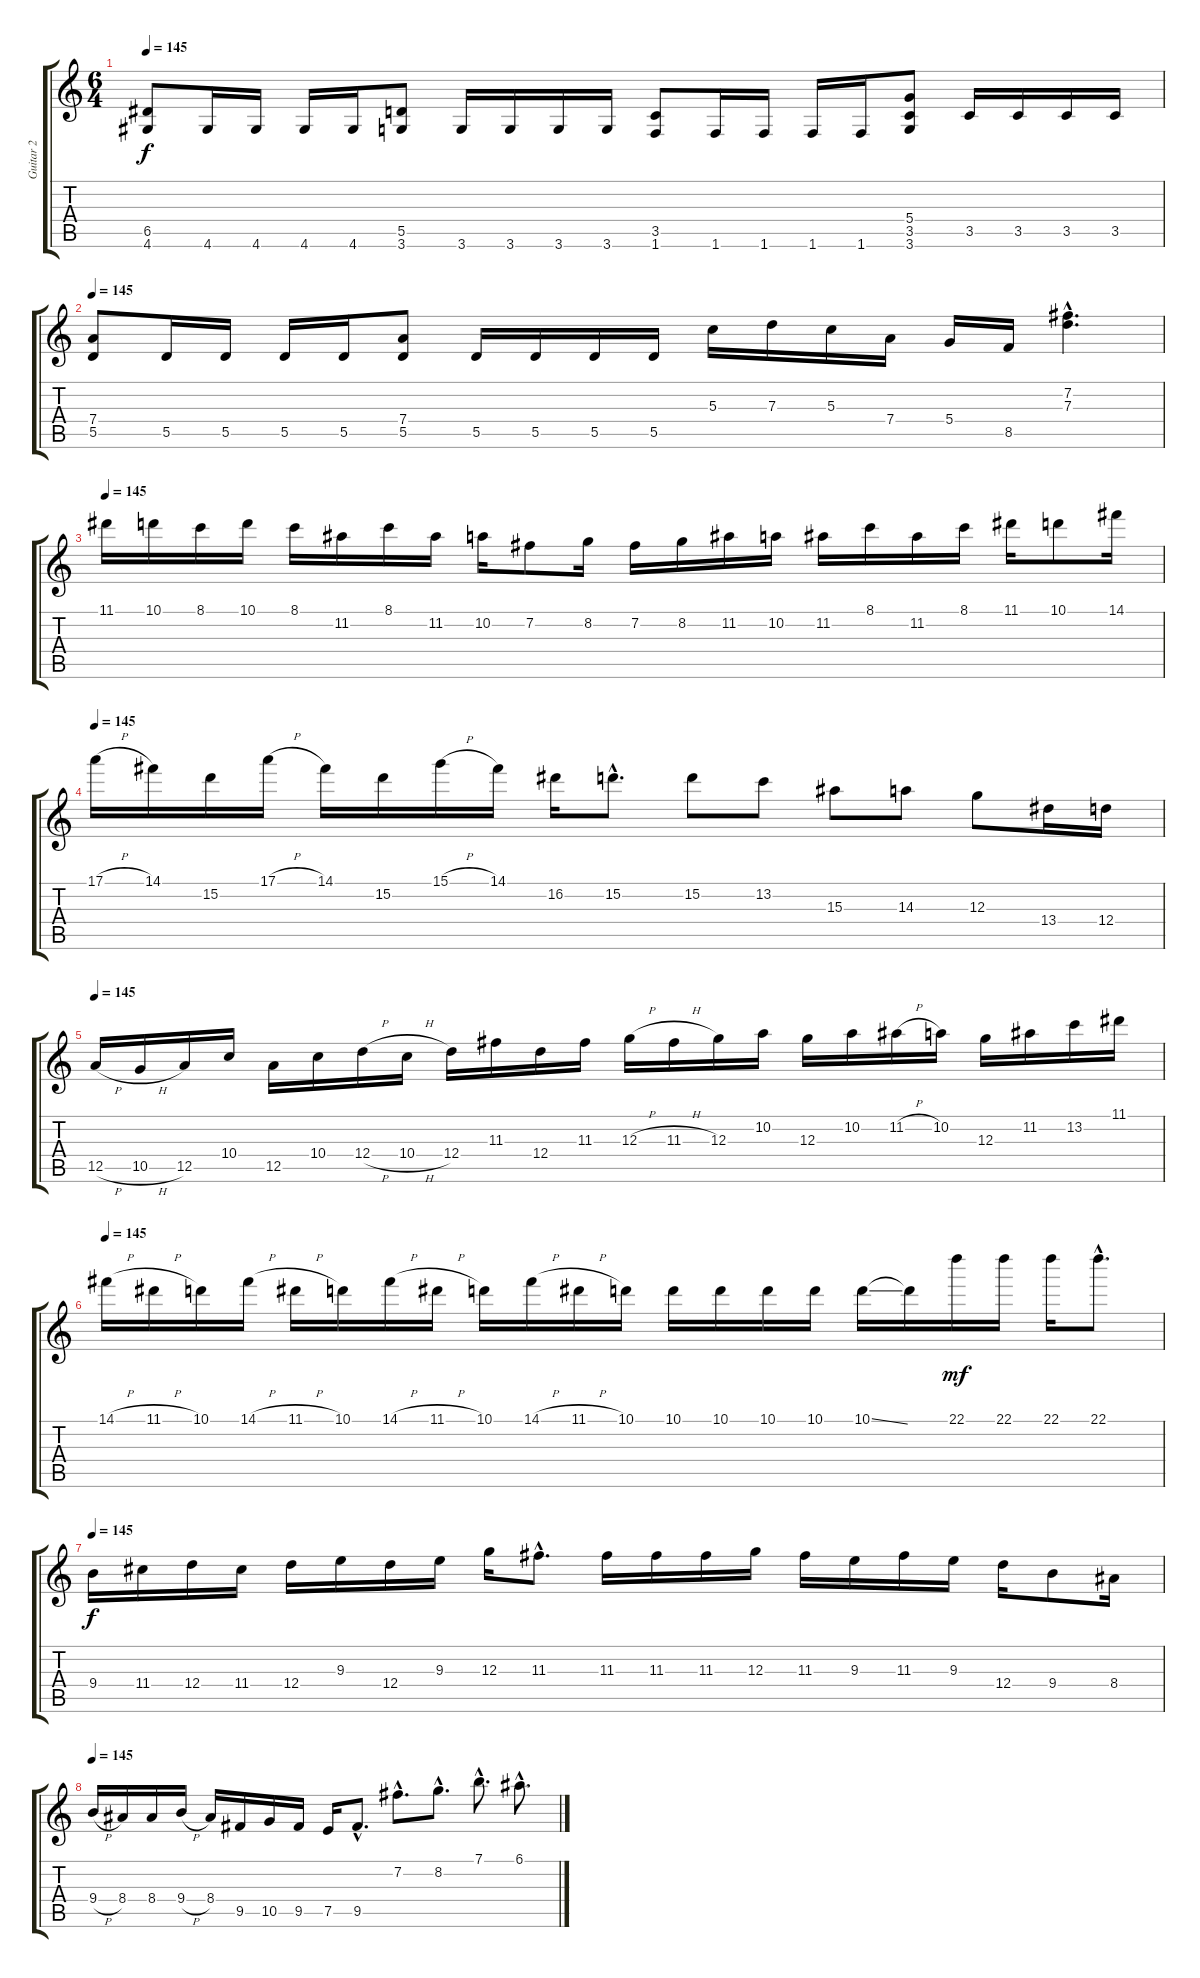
\track ("Guitar 2" "Guitar 2") {instrument distortionguitar}
\staff {score tabs}
\tuning (E4 B3 G3 D3 A2 E2) {hide}
\ts (6 4)
\tempo 145
\clef g2
\ks c
(6.5 4.6).8{dy f} 4.6.16 4.6.16 4.6.16 4.6.16 (5.5 3.6).8 3.6.16 3.6.16 3.6.16 3.6.16 (3.5 1.6).8 1.6.16 1.6.16 1.6.16 1.6.16 (5.4 3.5 3.6).8 3.5.16 3.5.16 3.5.16 3.5.16 |
\tempo 145
(7.4 5.5).8 5.5.16 5.5.16 5.5.16 5.5.16 (7.4 5.5).8 5.5.16 5.5.16 5.5.16 5.5.16 5.3.16 7.3.16 5.3.16 7.4.16 5.4.16 8.5.16 (7.2{hac} 7.3{hac}).4{d} |
\tempo 145
11.1.16 10.1.16 8.1.16 10.1.16 8.1.16 11.2.16 8.1.16 11.2.16 10.2.16 7.2.8 8.2.16 7.2.16 8.2.16 11.2.16 10.2.16 11.2.16 8.1.16 11.2.16 8.1.16 11.1.16 10.1.8 14.1.16 |
\tempo 145
17.1{h}.16 14.1.16 15.2.16 17.1{h}.16 14.1.16 15.2.16 15.1{h}.16 14.1.16 16.2.16 15.2{hac}.8{d} 15.2.8 13.2.8 15.3.8 14.3.8 12.3.8 13.4.16 12.4.16 |
\tempo 145
12.5{h}.16 10.5{h}.16 12.5.16 10.4.16 12.5.16 10.4.16 12.4{h}.16 10.4{h}.16 12.4.16 11.3.16 12.4.16 11.3.16 12.3{h}.16 11.3{h}.16 12.3.16 10.2.16 12.3.16 10.2.16 11.2{h}.16 10.2.16 12.3.16 11.2.16 13.2.16 11.1.16 |
\tempo 145
14.1{h}.16 11.1{h}.16 10.1.16 14.1{h}.16 11.1{h}.16 10.1.16 14.1{h}.16 11.1{h}.16 10.1.16 14.1{h}.16 11.1{h}.16 10.1.16 10.1.16 10.1.16 10.1.16 10.1.16 10.1{ss}.16 10.1{t}.16 22.1.16{dy mf} 22.1.16 22.1.16 22.1{hac}.8{d} |
\tempo 145
9.4.16{dy f} 11.4.16 12.4.16 11.4.16 12.4.16 9.3.16 12.4.16 9.3.16 12.3.16 11.3{hac}.8{d} 11.3.16 11.3.16 11.3.16 12.3.16 11.3.16 9.3.16 11.3.16 9.3.16 12.4.16 9.4.8 8.4.16 |
\tempo 145
9.4{h}.16 8.4.16 8.4.16 9.4{h}.16 8.4.16 9.5.16 10.5.16 9.5.16 7.5.16 9.5{hac}.8{d} 7.2{hac}.8{d} 8.2{hac}.8{d} 7.1{hac}.8{d} 6.1{hac}.8{d}
